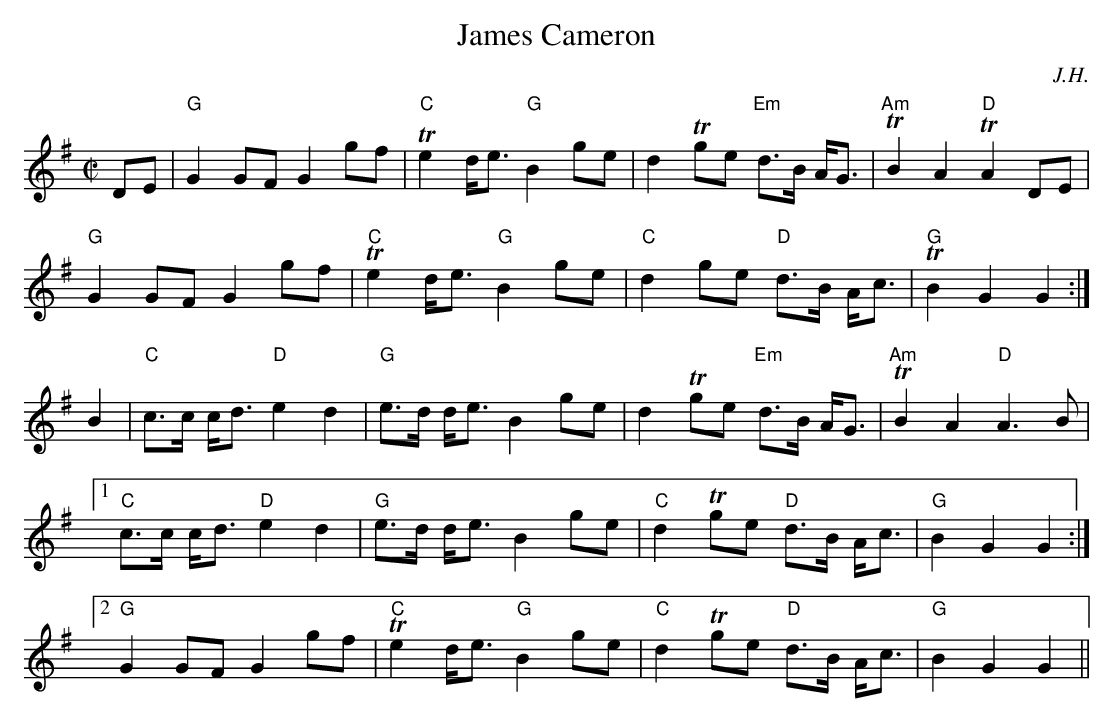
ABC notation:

X:1
T:James Cameron
M:C|
L:1/8
C:J.H.
K:G
DE|"G"G2 GF G2 gf|"C"Te2 d<e "G"B2 ge|d2 Tge "Em"d>B A<G|"Am"TB2 A2 "D"TA2 DE|
"G"G2 GF G2 gf|"C"Te2 d<e "G"B2 ge|"C"d2 ge "D"d>B A<c|"G"TB2 G2 G2:|
B2|"C"c>c c<d "D"e2 d2|"G"e>d d<e B2 ge|d2 Tge "Em"d>B A<G|"Am"TB2 A2 "D"A3 B|
[1"C"c>c c<d "D"e2 d2|"G"e>d d<e B2 ge|"C"d2 Tge "D"d>B A<c|"G"B2 G2 G2:|
[2 "G"G2 GF G2 gf|"C"Te2 d<e "G"B2 ge|"C"d2 Tge "D"d>B A<c|"G"B2 G2 G2||
